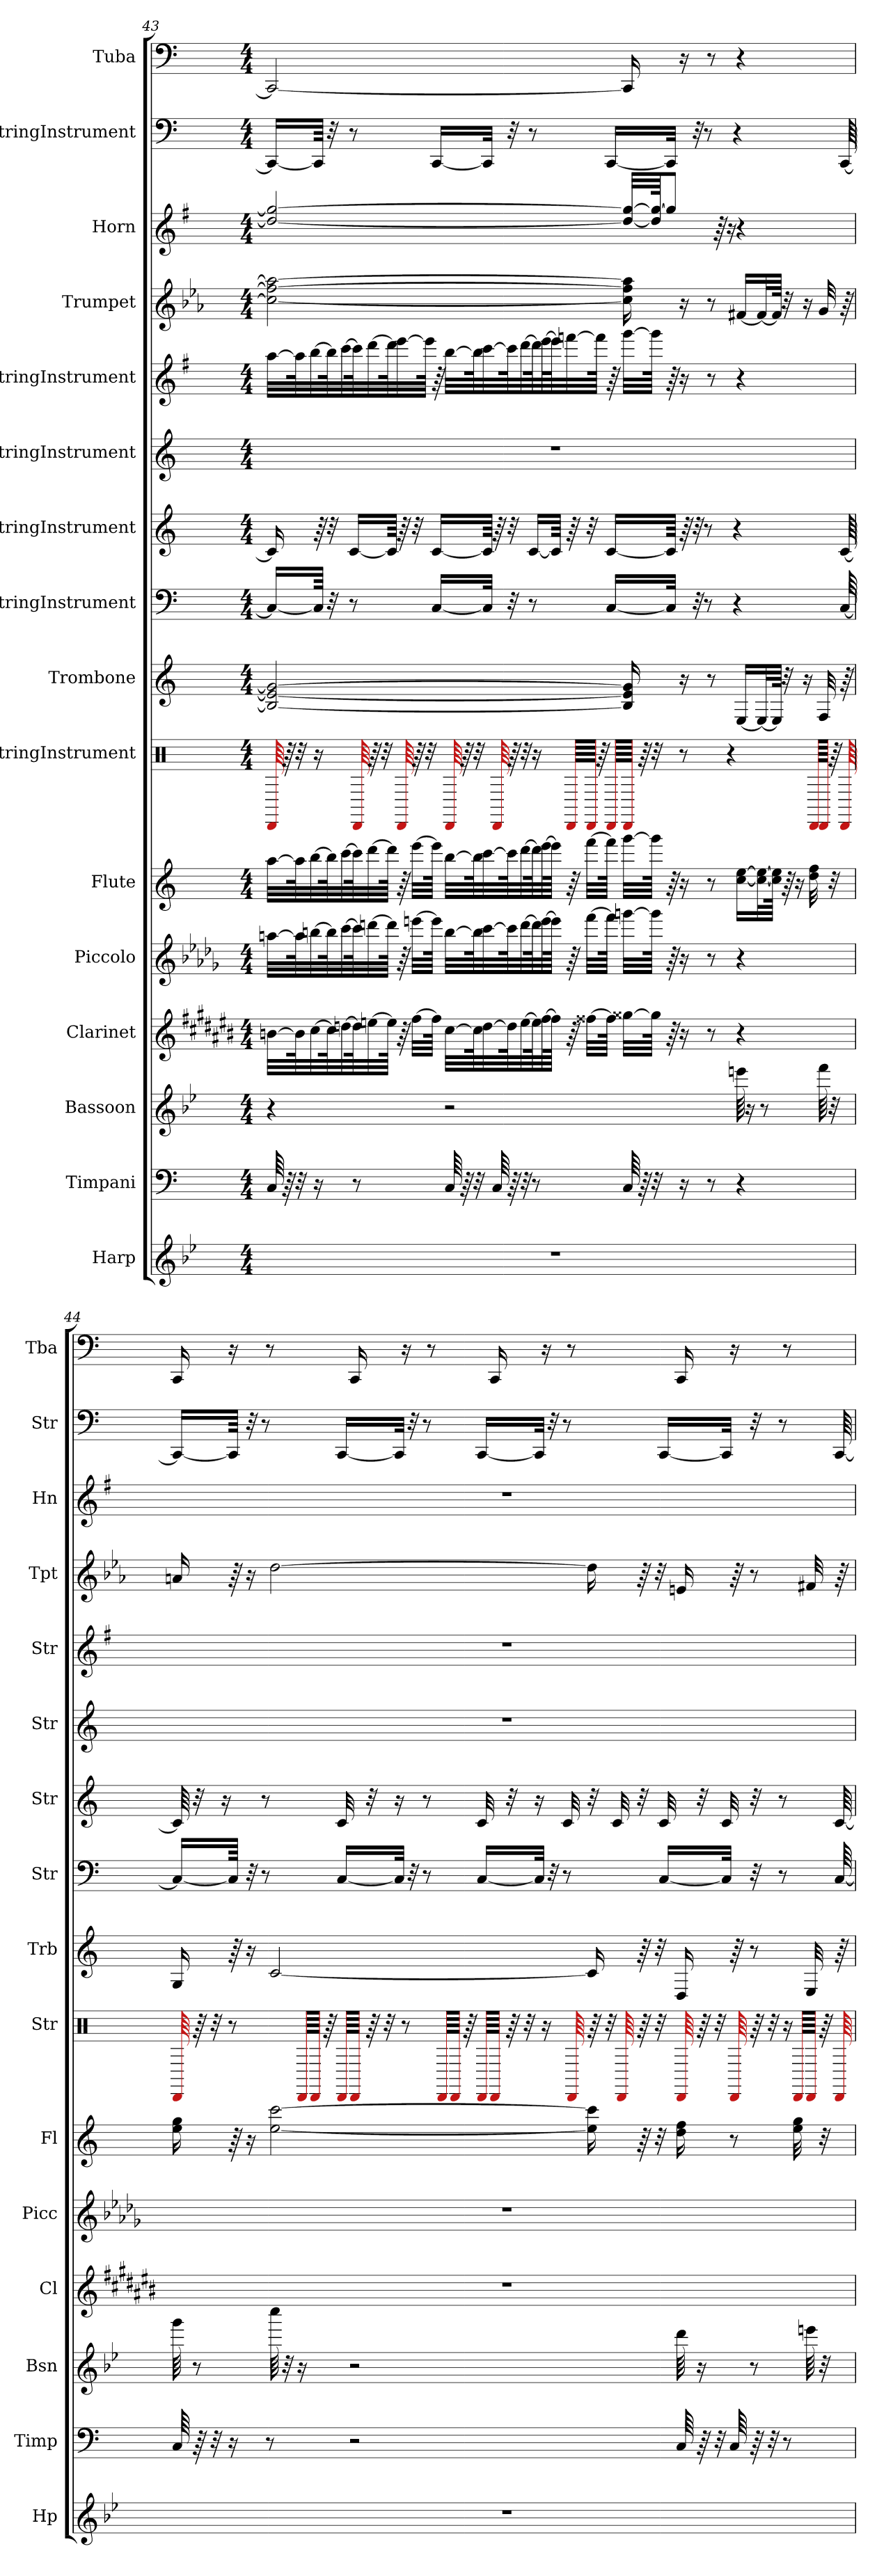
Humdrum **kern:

**kern	**kern	**kern	**kern	**kern	**kern	**kern	**kern	**kern	**kern	**kern	**kern	**kern	**kern	**kern	**kern
*part16	*part15	*part14	*part13	*part12	*part11	*part10	*part9	*part8	*part7	*part6	*part5	*part4	*part3	*part2	*part1
*staff16	*staff15	*staff14	*staff13	*staff12	*staff11	*staff10	*staff9	*staff8	*staff7	*staff6	*staff5	*staff4	*staff3	*staff2	*staff1
*I"Harp	*I"Timpani	*I"Bassoon	*I"Clarinet	*I"Piccolo	*I"Flute	*I"StringInstrument	*I"Trombone	*I"StringInstrument	*I"StringInstrument	*I"StringInstrument	*I"StringInstrument	*I"Trumpet	*I"Horn	*I"StringInstrument	*I"Tuba
*I'Hp	*I'Timp	*I'Bsn	*I'Cl	*I'Picc	*I'Fl	*I'Str	*I'Trb	*I'Str	*I'Str	*I'Str	*I'Str	*I'Tpt	*I'Hn	*I'Str	*I'Tba
!!LO:PB:g=z
*clefG2	*clefF4	*clefG2	*clefG2	*clefG2	*clefG2	*clefX	*clefG2	*clefF4	*clefG2	*clefG2	*clefG2	*clefG2	*clefG2	*clefF4	*clefF4
*	*	*	*ITrd1c2	*ITrd-7c-12	*	*	*	*	*	*	*	*ITrd1c2	*ITrd4c7	*	*
*k[b-e-]	*k[]	*k[b-e-]	*k[f#c#g#d#a#]	*k[b-e-a-d-g-]	*k[]	*k[]	*k[]	*k[]	*k[]	*k[]	*k[f#]	*k[b-e-a-d-g-]	*k[]	*k[]	*k[]
*M4/4	*M4/4	*M4/4	*M4/4	*M4/4	*M4/4	*M4/4	*M4/4	*M4/4	*M4/4	*M4/4	*M4/4	*M4/4	*M4/4	*M4/4	*M4/4
=43	=43	=43	=43	=43	=43	=43	=43	=43	=43	=43	=43	=43	=43	=43	=43
1r	64C/	4r	[32an\LLL	[32aaan\LLL	[32aa\LLL	64DD/	2B/_ 2e/_ 2g/_	16C/LL_	16c/]	1r	[32aa\LLL	2b\_ 2ee\_ 2gg\_	2g/_ 2cc/_	16CC/LL_	2CC/_
.	64r	.	.	.	.	64r	.	.	.	.	.	.	.	.	.
.	32r	.	64a\K]	64aaa\K]	64aa\K]	32r	.	.	.	.	64aa\K]	.	.	.	.
.	.	.	[32b\	[32bbbn\	[32bb\	.	.	.	.	.	[32bb\	.	.	.	.
.	16r	.	.	.	.	16r	.	64C/JJkk]	64r	.	.	.	.	64CC/JJkk]	.
.	.	.	64b\K]	64bbb\K]	64bb\K]	.	.	32r	32r	.	64bb\K]	.	.	32r	.
.	.	.	[32ccn\	[32cccc\	[32ccc\	.	.	.	.	.	[32ccc\	.	.	.	.
.	.	.	.	.	.	.	.	8r	[16c/LL	.	.	.	.	8r	.
.	8r	.	64cc\K]	64cccc\K]	64ccc\K]	64DD/	.	.	.	.	64ccc\K]	.	.	.	.
.	.	.	[32ddn\	[32ddddn\	[32ddd\	64r	.	.	.	.	[32ddd\	.	.	.	.
.	.	.	.	.	.	32r	.	.	.	.	.	.	.	.	.
.	.	.	64dd\JJJk]	64dddd\JJJk]	64ddd\JJJk]	.	.	.	64c/JJkk]	.	64ddd\K]	.	.	.	.
.	.	.	64r	64r	64r	64DD/	.	.	64r	.	[32eee\	.	.	.	.
.	.	.	[32ee\LLL	[32eeeen\LLL	[32eee\LLL	64r	.	.	32r	.	.	.	.	.	.
.	.	.	.	.	.	32r	.	.	.	.	64eee\JJJk]	.	.	.	.
.	.	.	64ee\JJJk]	64eeee\JJJk]	64eee\JJJk]	.	.	[16C/LL	[16c/LL	.	64r	.	.	[16CC/LL	.
.	64C/	2r	[32b\LLL	[32bbb\LLL	[32bb\LLL	64DD/	.	.	.	.	[32bb\LLL	.	.	.	.
.	64r	.	.	.	.	64r	.	.	.	.	.	.	.	.	.
.	32r	.	64b\K]	64bbb\K]	64bb\K]	32r	.	.	.	.	64bb\K]	.	.	.	.
.	.	.	[32cc\	[32cccc\	[32ccc\	.	.	32C/JJk]	64c/JJkk]	.	[32ccc\	.	.	32CC/JJk]	.
.	64C/	.	.	.	.	64DD/	.	.	64r	.	.	.	.	.	.
.	64r	.	64cc\K]	64cccc\K]	64ccc\K]	64r	.	32r	32r	.	64ccc\K]	.	.	32r	.
.	32r	.	[32dd\	[32dddd\	[32ddd\	32r	.	.	.	.	[32ddd\	.	.	.	.
.	.	.	.	.	.	.	.	8r	[16c/LL	.	.	.	.	8r	.
.	8r	.	64dd\K]	64dddd\K]	64ddd\K]	16r	.	.	.	.	64ddd\K]	.	.	.	.
.	.	.	[32ee\	[32eeee\	[32eee\	.	.	.	.	.	[32eee\	.	.	.	.
.	.	.	64ee\JJJk]	64eeee\JJJk]	64eee\JJJk]	.	.	.	64c/JJkk]	.	64eee\K]	.	.	.	.
.	.	.	64r	64r	64r	64DD/LLLL	.	.	64r	.	[32fffn\	.	.	.	.
.	.	.	[32ee#X\LLL	[32ffff\LLL	[32fff\LLL	64DD/JJJJ	.	.	32r	.	.	.	.	.	.
.	.	.	.	.	.	64r	.	.	.	.	64fff\JJJk]	.	.	.	.
.	.	.	64ee#\JJJk]	64ffff\JJJk]	64fff\JJJk]	64DD/LLLL	.	[16C/LL	[16c/LL	.	64r	.	.	[16CC/LL	.
.	64C/	.	[32ff##X\LLL	[32ggggn\LLL	[32ggg\LLL	64DD/JJJJ	16B/] 16e/] 16g/]	.	.	.	[32ggg\LLL	16b\] 16ee\] 16gg\]	32g/_ 32cc/_LLL	.	16CC/]
.	64r	.	.	.	.	64r	.	.	.	.	.	.	.	.	.
.	32r	.	64ff##\JJJk]	64gggg\JJJk]	64ggg\JJJk]	32r	.	.	.	.	64ggg\JJJk]	.	64g/] 64cc/_JJK	.	.
.	.	.	64r	64r	64r	.	.	32C/JJk]	64c/JJkk]	.	64r	.	8cc/J]	32CC/JJk]	.
.	16r	.	16r	16r	16r	8r	16r	.	64r	.	16r	16r	.	.	16r
.	.	.	.	.	.	.	.	32r	32r	.	.	.	.	32r	.
.	.	.	.	.	.	.	.	8r	8r	.	.	.	.	8r	.
.	8r	.	8r	8r	8r	.	8r	.	.	.	8r	8r	.	.	8r
.	.	.	.	.	.	.	.	.	.	.	.	.	64r	.	.
.	.	.	.	.	.	4r	.	.	.	.	.	.	16r	.	.
.	.	.	.	.	.	.	.	4r	4r	.	.	.	.	4r	.
.	4r	64eeen\	4r	4r	[16cc\ [16ee\LL	.	[16E/LL	.	.	.	4r	[16en/LL	4r	.	4r
.	.	16r	.	.	.	.	.	.	.	.	.	.	.	.	.
.	.	.	.	.	32cc\_ 32ee\_L	.	32E/L_	.	.	.	.	32e/L_	.	.	.
.	.	8r	.	.	.	.	.	.	.	.	.	.	.	.	.
.	.	.	.	.	64cc\] 64ee\]JJJk	.	64E/JJJk]	.	.	.	.	64e/JJJk]	.	.	.
.	.	.	.	.	64r	.	32r	.	.	.	.	32r	.	.	.
.	.	.	.	.	16r	.	.	.	.	.	.	.	.	.	.
.	.	.	.	.	.	.	16r	.	.	.	.	16r	.	.	.
.	.	.	.	.	32dd\ 32ff\	64DD/LLLL	.	.	.	.	.	.	.	.	.
.	.	64fff\	.	.	.	64DD/JJJJ	32F/	.	.	.	.	32f/	.	.	.
.	.	32r	.	.	32r	64r	.	.	.	.	.	.	.	.	.
.	.	.	.	.	.	64DD/	64r	[64C/	[64c/	.	.	64r	.	[64CC/	.
!!LO:PB:g=z
=44	=44	=44	=44	=44	=44	=44	=44	=44	=44	=44	=44	=44	=44	=44	=44
1r	64C/	64ggg\	1r	1r	16ee\ 16gg\	64DD/	16G/	16C/LL_	64c/]	1r	1r	16gn/	1r	16CC/LL_	16CC/
.	64r	8r	.	.	.	64r	.	.	32r	.	.	.	.	.	.
.	32r	.	.	.	.	32r	.	.	.	.	.	.	.	.	.
.	.	.	.	.	.	.	.	.	16r	.	.	.	.	.	.
.	16r	.	.	.	64r	8r	64r	64C/JJkk]	.	.	.	64r	.	64CC/JJkk]	16r
.	.	.	.	.	16r	.	16r	32r	.	.	.	16r	.	32r	.
.	.	.	.	.	.	.	.	8r	8r	.	.	.	.	8r	.
.	8r	.	.	.	.	.	.	.	.	.	.	.	.	.	8r
.	.	64cccc\	.	.	[2ee\ [2ccc\	.	[2c/	.	.	.	.	[2cc\	.	.	.
.	.	32r	.	.	.	.	.	.	.	.	.	.	.	.	.
.	.	16r	.	.	.	64DD/LLLL	.	.	.	.	.	.	.	.	.
.	.	.	.	.	.	64DD/JJJJ	.	.	.	.	.	.	.	.	.
.	.	.	.	.	.	64r	.	.	.	.	.	.	.	.	.
.	.	.	.	.	.	64DD/LLLL	.	[16C/LL	32c/	.	.	.	.	[16CC/LL	.
.	2r	2r	.	.	.	64DD/JJJJ	.	.	.	.	.	.	.	.	16CC/
.	.	.	.	.	.	64r	.	.	32r	.	.	.	.	.	.
.	.	.	.	.	.	32r	.	.	.	.	.	.	.	.	.
.	.	.	.	.	.	.	.	32C/JJk]	16r	.	.	.	.	32CC/JJk]	.
.	.	.	.	.	.	8r	.	.	.	.	.	.	.	.	16r
.	.	.	.	.	.	.	.	32r	.	.	.	.	.	32r	.
.	.	.	.	.	.	.	.	8r	8r	.	.	.	.	8r	.
.	.	.	.	.	.	.	.	.	.	.	.	.	.	.	8r
.	.	.	.	.	.	64DD/LLLL	.	.	.	.	.	.	.	.	.
.	.	.	.	.	.	64DD/JJJJ	.	.	.	.	.	.	.	.	.
.	.	.	.	.	.	64r	.	.	.	.	.	.	.	.	.
.	.	.	.	.	.	64DD/LLLL	.	[16C/LL	32c/	.	.	.	.	[16CC/LL	.
.	.	.	.	.	.	64DD/JJJJ	.	.	.	.	.	.	.	.	16CC/
.	.	.	.	.	.	64r	.	.	32r	.	.	.	.	.	.
.	.	.	.	.	.	32r	.	.	.	.	.	.	.	.	.
.	.	.	.	.	.	.	.	32C/JJk]	16r	.	.	.	.	32CC/JJk]	.
.	.	.	.	.	.	16r	.	.	.	.	.	.	.	.	16r
.	.	.	.	.	.	.	.	32r	.	.	.	.	.	32r	.
.	.	.	.	.	.	.	.	8r	32c/	.	.	.	.	8r	.
.	.	.	.	.	.	64DD/	.	.	.	.	.	.	.	.	8r
.	.	.	.	.	16ee\] 16ccc\]	64r	16c/]	.	32r	.	.	16cc\]	.	.	.
.	.	.	.	.	.	32r	.	.	.	.	.	.	.	.	.
.	.	.	.	.	.	.	.	.	32c/	.	.	.	.	.	.
.	.	.	.	.	.	64DD/	.	.	.	.	.	.	.	.	.
.	.	.	.	.	64r	64r	64r	.	32r	.	.	64r	.	.	.
.	.	.	.	.	32r	32r	32r	.	.	.	.	32r	.	.	.
.	.	.	.	.	.	.	.	[16C/LL	32c/	.	.	.	.	[16CC/LL	.
.	64C/	64ddd\	.	.	16dd\ 16ff\	64DD/	16D/	.	.	.	.	16dn/	.	.	16CC/
.	64r	16r	.	.	.	64r	.	.	32r	.	.	.	.	.	.
.	32r	.	.	.	.	32r	.	.	.	.	.	.	.	.	.
.	.	.	.	.	.	.	.	32C/JJk]	32c/	.	.	.	.	32CC/JJk]	.
.	64C/	.	.	.	8r	64DD/	64r	.	.	.	.	64r	.	.	16r
.	64r	8r	.	.	.	64r	8r	32r	32r	.	.	8r	.	32r	.
.	32r	.	.	.	.	32r	.	.	.	.	.	.	.	.	.
.	.	.	.	.	.	.	.	8r	8r	.	.	.	.	8r	.
.	8r	.	.	.	.	16r	.	.	.	.	.	.	.	.	8r
.	.	.	.	.	32ee\ 32gg\	64DD/LLLL	.	.	.	.	.	.	.	.	.
.	.	64eeen\	.	.	.	64DD/JJJJ	32E/	.	.	.	.	32en/	.	.	.
.	.	32r	.	.	32r	64r	.	.	.	.	.	.	.	.	.
.	.	.	.	.	.	64DD/	64r	[64C/	[64c/	.	.	64r	.	[64CC/	.
=	=	=	=	=	=	=	=	=	=	=	=	=	=	=	=
*-	*-	*-	*-	*-	*-	*-	*-	*-	*-	*-	*-	*-	*-	*-	*-
